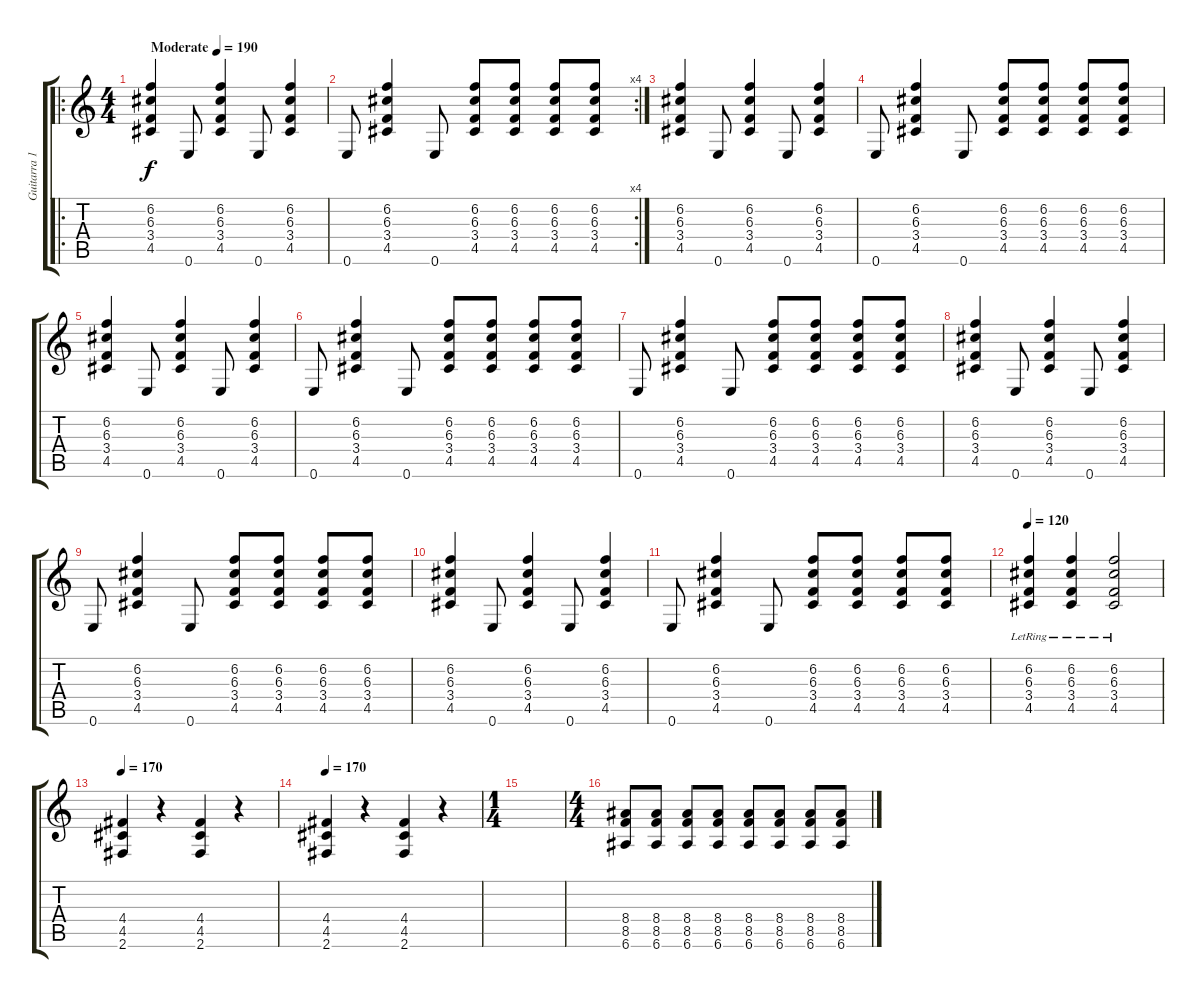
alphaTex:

\track ("Guitarra 1" "Guitarra 1") {instrument distortionguitar}
\staff {score tabs}
\tuning (E4 B3 G3 D3 A2 E2) {hide}
\ro
\ts (4 4)
\tempo (190 "Moderate")
\clef g2
\ks c
(6.2 6.3 3.4 4.5).4{dy f instrument distortionguitar} 0.6.8 (6.2 6.3 3.4 4.5).4 0.6.8 (6.2 6.3 3.4 4.5).4 |
\rc 4
0.6.8 (6.2 6.3 3.4 4.5).4 0.6.8 (6.2 6.3 3.4 4.5).8 (6.2 6.3 3.4 4.5).8 (6.2 6.3 3.4 4.5).8 (6.2 6.3 3.4 4.5).8 |
(6.2 6.3 3.4 4.5).4 0.6.8 (6.2 6.3 3.4 4.5).4 0.6.8 (6.2 6.3 3.4 4.5).4 |
0.6.8 (6.2 6.3 3.4 4.5).4 0.6.8 (6.2 6.3 3.4 4.5).8 (6.2 6.3 3.4 4.5).8 (6.2 6.3 3.4 4.5).8 (6.2 6.3 3.4 4.5).8 |
(6.2 6.3 3.4 4.5).4 0.6.8 (6.2 6.3 3.4 4.5).4 0.6.8 (6.2 6.3 3.4 4.5).4 |
0.6.8 (6.2 6.3 3.4 4.5).4 0.6.8 (6.2 6.3 3.4 4.5).8 (6.2 6.3 3.4 4.5).8 (6.2 6.3 3.4 4.5).8 (6.2 6.3 3.4 4.5).8 |
0.6.8 (6.2 6.3 3.4 4.5).4 0.6.8 (6.2 6.3 3.4 4.5).8 (6.2 6.3 3.4 4.5).8 (6.2 6.3 3.4 4.5).8 (6.2 6.3 3.4 4.5).8 |
(6.2 6.3 3.4 4.5).4 0.6.8 (6.2 6.3 3.4 4.5).4 0.6.8 (6.2 6.3 3.4 4.5).4 |
0.6.8 (6.2 6.3 3.4 4.5).4 0.6.8 (6.2 6.3 3.4 4.5).8 (6.2 6.3 3.4 4.5).8 (6.2 6.3 3.4 4.5).8 (6.2 6.3 3.4 4.5).8 |
(6.2 6.3 3.4 4.5).4 0.6.8 (6.2 6.3 3.4 4.5).4 0.6.8 (6.2 6.3 3.4 4.5).4 |
0.6.8 (6.2 6.3 3.4 4.5).4 0.6.8 (6.2 6.3 3.4 4.5).8 (6.2 6.3 3.4 4.5).8 (6.2 6.3 3.4 4.5).8 (6.2 6.3 3.4 4.5).8 |
\tempo 120
(6.2{lr} 6.3 3.4 4.5).4 (6.2{lr} 6.3 3.4 4.5).4 (6.2{lr} 6.3 3.4 4.5).2 |
\tempo 170
(4.4 4.5 2.6).4 r.4 (4.4 4.5 2.6).4 r.4 |
\tempo 170
(4.4 4.5 2.6).4 r.4 (4.4 4.5 2.6).4 r.4 |
\ts (1 4)
|
\ts (4 4)
(8.4 8.5 6.6).8{volume 10} (8.4 8.5 6.6).8 (8.4 8.5 6.6).8 (8.4 8.5 6.6).8 (8.4 8.5 6.6).8 (8.4 8.5 6.6).8 (8.4 8.5 6.6).8 (8.4 8.5 6.6).8
